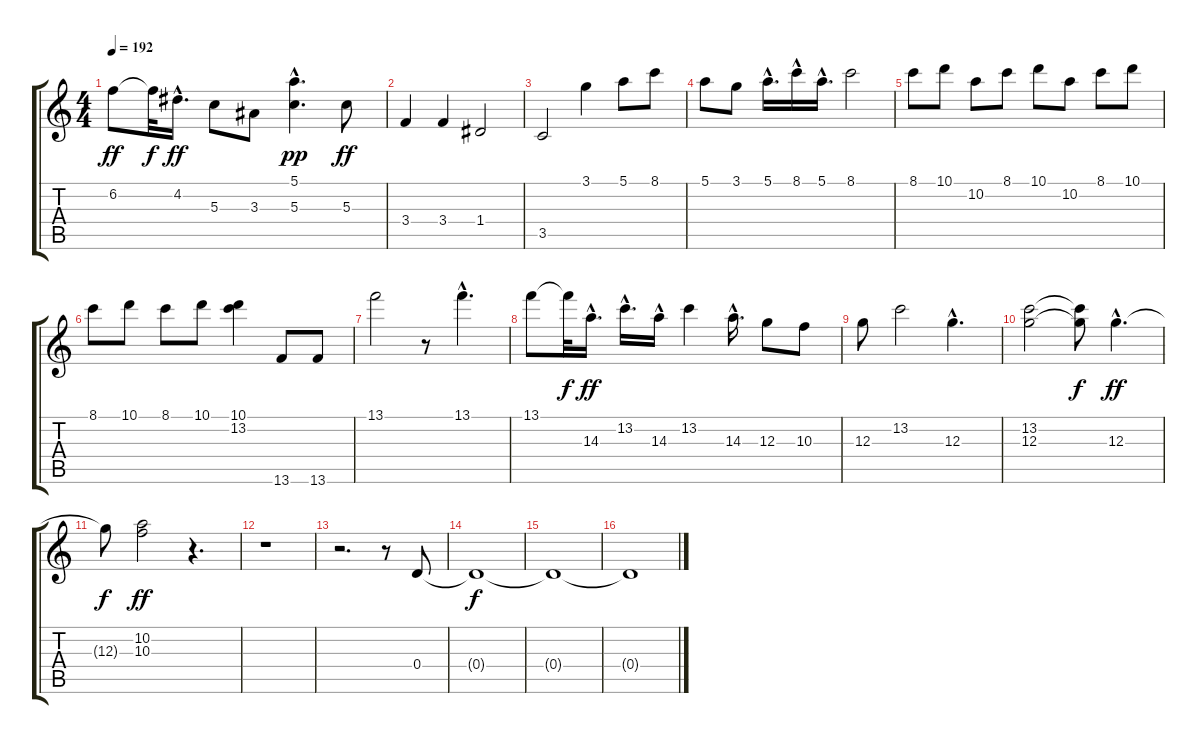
\track "" {instrument distortionguitar}
\staff {score tabs}
\tuning (E4 B3 G3 D3 A2 E2) {hide}
\ts (4 4)
\tempo 192
\clef g2
\ks c
6.2.8{dy ff} 6.2{t}.32{dy f} 4.2{hac}.16{d dy ff} 5.3.8 3.3.8 (5.1{hac} 5.3{hac}).4{d dy pp} 5.3.8{dy ff} |
3.4.4 3.4.4 1.4.2 |
3.5.2 3.1.4 5.1.8 8.1.8 |
5.1.8 3.1.8 5.1{hac}.16{d} 8.1{hac}.16 5.1{hac}.16{d} 8.1.2 |
8.1.8 10.1.8 10.2.8 8.1.8 10.1.8 10.2.8 8.1.8 10.1.8 |
8.1.8 10.1.8 8.1.8 10.1.8 (10.1 13.2).4 13.6.8 13.6.8 |
13.1.2 r.8 13.1{hac}.4{d} |
13.1.8 13.1{t}.32{dy f} 14.3{hac}.16{d dy ff} 13.2{hac}.16{d} 14.3{hac}.16 13.2.4 14.3{hac}.16{d} 12.3.8 10.3.8 |
12.3.8 13.2.2 12.3{hac}.4{d} |
(13.2 12.3).2 (13.2{t} 12.3{t}).8{dy f} 12.3{hac}.4{d dy ff} |
12.3{t}.8{dy f} (10.2 10.3).2{dy ff} r.4{d} |
r.1 |
r.2{d} r.8 0.4.8 |
0.4{t}.1{dy f} |
0.4{t}.1 |
0.4{t}.1
